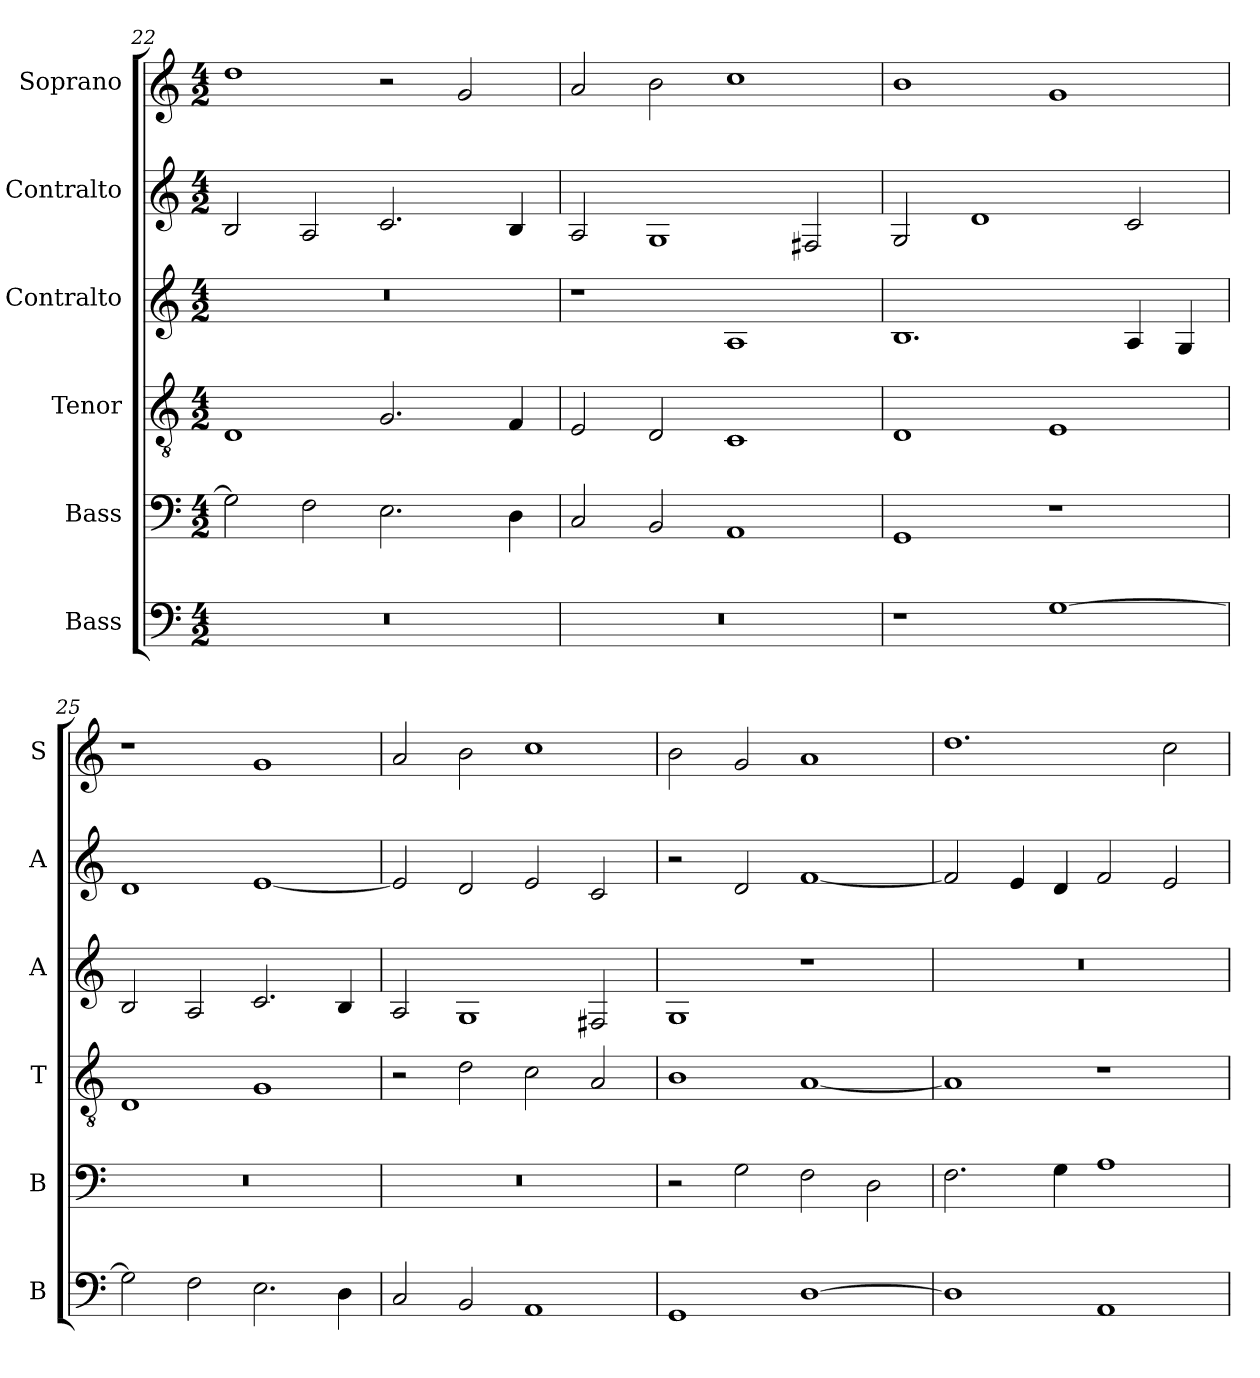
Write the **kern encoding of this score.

**kern	**kern	**kern	**kern	**kern	**kern
*part6	*part5	*part4	*part3	*part2	*part1
*staff6	*staff5	*staff4	*staff3	*staff2	*staff1
*I"Bass	*I"Bass	*I"Tenor	*I"Contralto	*I"Contralto	*I"Soprano
*I'B	*I'B	*I'T	*I'A	*I'A	*I'S
*clefF4	*clefF4	*clefGv2	*clefG2	*clefG2	*clefG2
*k[]	*k[]	*k[]	*k[]	*k[]	*k[]
*G:mix	*G:mix	*G:mix	*G:mix	*G:mix	*G:mix
*M4/2	*M4/2	*M4/2	*M4/2	*M4/2	*M4/2
=22	=22	=22	=22	=22	=22
0r	2G]	1D	0r	2B	1dd
.	2F	.	.	2A	.
.	2.E	2.G	.	2.c	2r
.	.	.	.	.	2g
.	4D	4F	.	4B	.
=23	=23	=23	=23	=23	=23
0r	2C	2E	1r	2A	2a
.	2BB	2D	.	1G	2b
.	1AA	1C	1A	.	1cc
.	.	.	.	2F#X	.
=24	=24	=24	=24	=24	=24
1r	1GG	1D	1.B	2G	1b
.	.	.	.	1d	.
[1G	1r	1E	.	.	1g
.	.	.	4A	2c	.
.	.	.	4G	.	.
=25	=25	=25	=25	=25	=25
2G]	0r	1D	2B	1d	1r
2F	.	.	2A	.	.
2.E	.	1G	2.c	[1e	1g
4D	.	.	4B	.	.
=26	=26	=26	=26	=26	=26
2C	0r	2r	2A	2e]	2a
2BB	.	2d	1G	2d	2b
1AA	.	2c	.	2e	1cc
.	.	2A	2F#X	2c	.
=27	=27	=27	=27	=27	=27
1GG	2r	1B	1G	2r	2b
.	2G	.	.	2d	2g
[1D	2F	[1A	1r	[1f	1a
.	2D	.	.	.	.
=28	=28	=28	=28	=28	=28
1D]	2.F	1A]	0r	2f]	1.dd
.	.	.	.	4e	.
.	4G	.	.	4d	.
1AA	1A	1r	.	2f	.
.	.	.	.	2e	2cc
=	=	=	=	=	=
*-	*-	*-	*-	*-	*-
